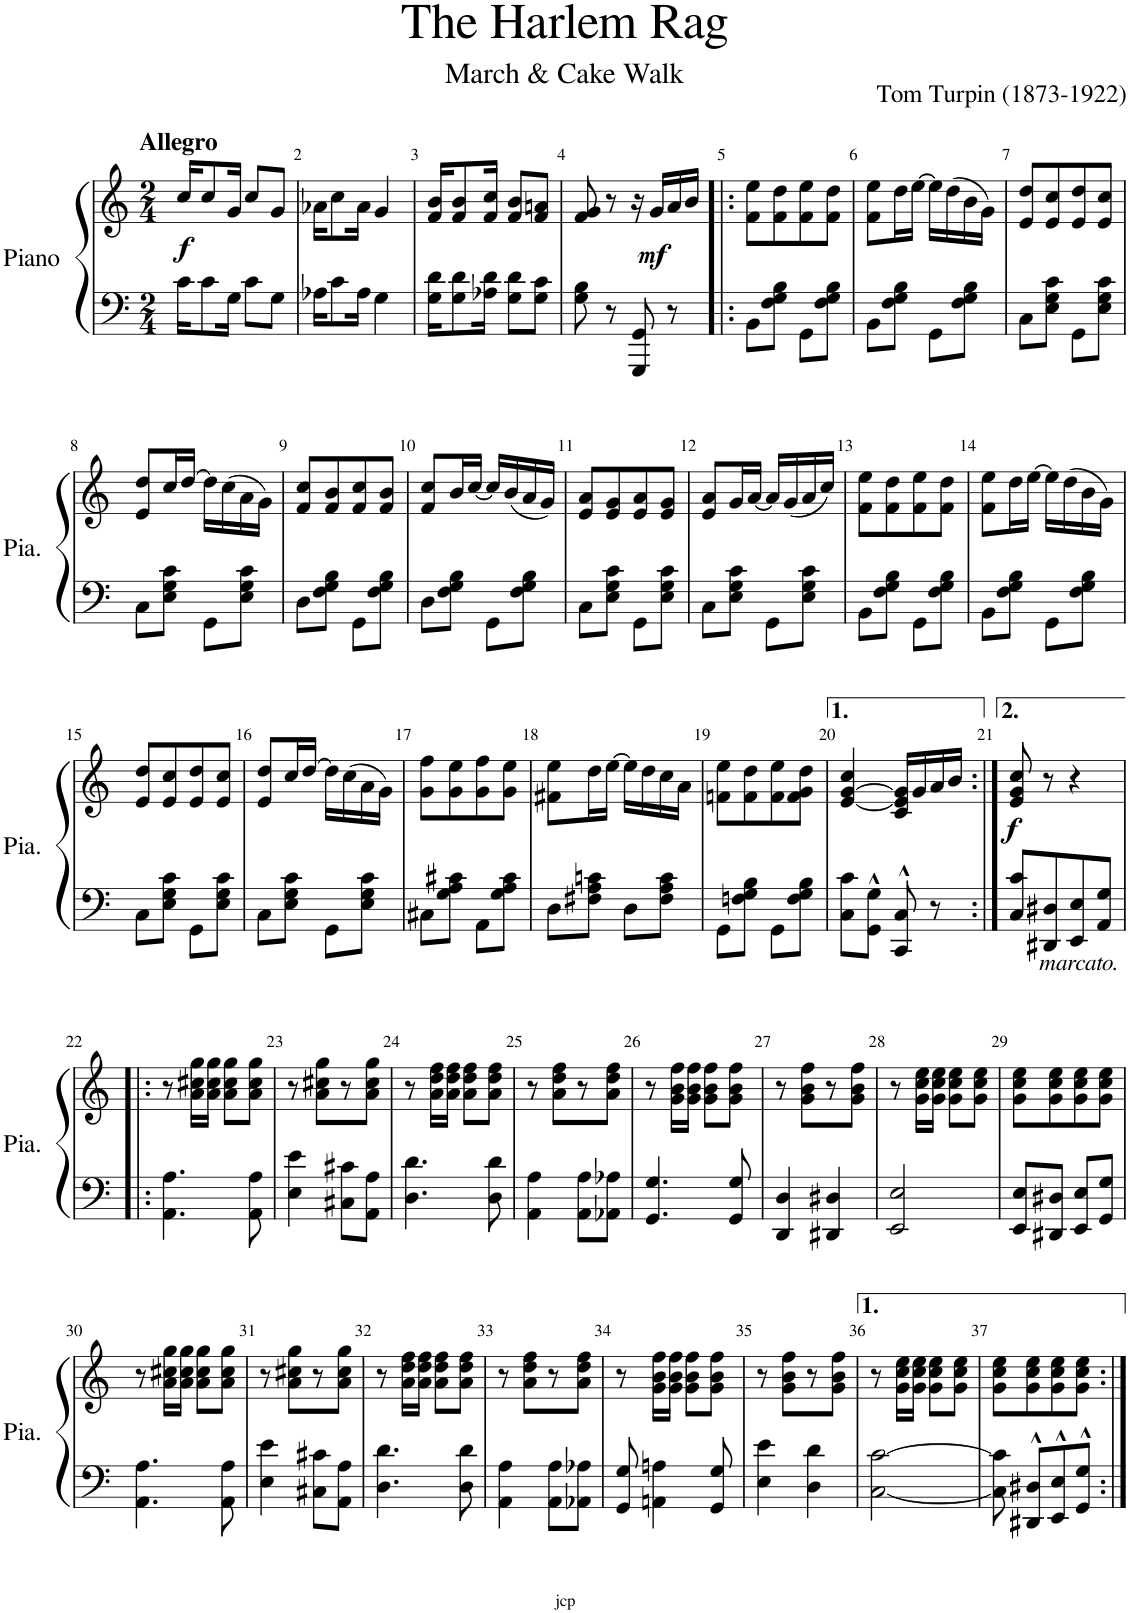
**kern	**kern	**dynam
*part1	*part1	*part1
*staff2	*staff1	*staff1/2
*I"Piano	*	*
*I'Pia.	*	*
*clefF4	*clefG2	*
*k[]	*k[]	*
*M2/4	*M2/4	*
=1	=1	=1
!	!LO:TX:a:B:t=Allegro	!
!	!	!LO:DY:b
16c\KL	16cc/KL	f
8c\	8cc/	.
16G\Jk	16g/Jk	.
8c\L	8cc/L	.
8G\J	8g/J	.
=2	=2	=2
16A-X\KL	16a-X\KL	.
8c\	8cc\	.
16A-\Jk	16a-\Jk	.
4G\	4g/	.
=3	=3	=3
16G\ 16d\KL	16f/ 16b/KL	.
8G\ 8d\	8f/ 8b/	.
16A-X\ 16d\Jk	16f/ 16cc/Jk	.
8G\ 8d\L	8f/ 8b/L	.
8G\ 8c\J	8f/ 8an/J	.
=4	=4	=4
8G\ 8B\	8f/ 8g/	.
8r	8r	.
8GGG/ 8GG/	16r	.
!	!	!LO:DY:b
.	16g/LL	mf
8r	16a/	.
.	16b/JJ	.
=5!|:	=5!|:	=5!|:
8BB\L	8f\ 8ee\L	.
8F\ 8G\ 8B\J	8f\ 8dd\	.
8GG\L	8f\ 8ee\	.
8F\ 8G\ 8B\J	8f\ 8dd\J	.
=6	=6	=6
8BB\L	8f\ 8ee\L	.
8F\ 8G\ 8B\J	16dd\L	.
.	[16ee\JJ	.
8GG\L	16ee\LL]	.
.	(16dd\	.
8F\ 8G\ 8B\J	16b\	.
.	16g\JJ)	.
=7	=7	=7
8C\L	8e/ 8dd/L	.
8E\ 8G\ 8c\J	8e/ 8cc/	.
8GG\L	8e/ 8dd/	.
8E\ 8G\ 8c\J	8e/ 8cc/J	.
!!LO:LB:g=z
=8	=8	=8
8C\L	8e/ 8dd/L	.
8E\ 8G\ 8c\J	16cc/L	.
.	[16dd/JJ	.
8GG\L	16dd\LL]	.
.	(16cc\	.
8E\ 8G\ 8c\J	16a\	.
.	16g\JJ)	.
=9	=9	=9
8D\L	8f/ 8cc/L	.
8F\ 8G\ 8B\J	8f/ 8b/	.
8GG\L	8f/ 8cc/	.
8F\ 8G\ 8B\J	8f/ 8b/J	.
=10	=10	=10
8D\L	8f/ 8cc/L	.
8F\ 8G\ 8B\J	16b/L	.
.	[16cc/JJ	.
8GG\L	16cc/LL]	.
.	(16b/	.
8F\ 8G\ 8B\J	16a/	.
.	16g/JJ)	.
=11	=11	=11
8C\L	8e/ 8a/L	.
8E\ 8G\ 8c\J	8e/ 8g/	.
8GG\L	8e/ 8a/	.
8E\ 8G\ 8c\J	8e/ 8g/J	.
=12	=12	=12
8C\L	8e/ 8a/L	.
8E\ 8G\ 8c\J	16g/L	.
.	[16a/JJ	.
8GG\L	16a/LL]	.
.	(16g/	.
8E\ 8G\ 8c\J	16a/	.
.	16cc/JJ)	.
=13	=13	=13
8BB\L	8f\ 8ee\L	.
8F\ 8G\ 8B\J	8f\ 8dd\	.
8GG\L	8f\ 8ee\	.
8F\ 8G\ 8B\J	8f\ 8dd\J	.
=14	=14	=14
8BB\L	8f\ 8ee\L	.
8F\ 8G\ 8B\J	16dd\L	.
.	[16ee\JJ	.
8GG\L	16ee\LL]	.
.	(16dd\	.
8F\ 8G\ 8B\J	16b\	.
.	16g\JJ)	.
!!LO:LB:g=z
=15	=15	=15
8C\L	8e/ 8dd/L	.
8E\ 8G\ 8c\J	8e/ 8cc/	.
8GG\L	8e/ 8dd/	.
8E\ 8G\ 8c\J	8e/ 8cc/J	.
=16	=16	=16
8C\L	8e/ 8dd/L	.
8E\ 8G\ 8c\J	16cc/L	.
.	[16dd/JJ	.
8GG\L	16dd\LL]	.
.	(16cc\	.
8E\ 8G\ 8c\J	16a\	.
.	16g\JJ)	.
=17	=17	=17
8C#X\L	8g\ 8ff\L	.
8G\ 8A\ 8c#X\J	8g\ 8ee\	.
8AA\L	8g\ 8ff\	.
8G\ 8A\ 8c#\J	8g\ 8ee\J	.
=18	=18	=18
8D\L	8f#X\ 8ee\L	.
8F#X\ 8A\ 8cn\J	16dd\L	.
.	[16ee\JJ	.
8D\L	16ee\LL]	.
.	16dd\	.
8F#\ 8A\ 8c\J	16cc\	.
.	16a\JJ	.
=19	=19	=19
8GG\L	8fn\ 8ee\L	.
8Fn\ 8G\ 8B\J	8f\ 8dd\	.
8GG\L	8f\ 8ee\	.
8F\ 8G\ 8B\J	8f\ 8g\ 8dd\J	.
=20	=20	=20
8C\ 8c\L	[4e/ [4g/ 4cc/	.
8GG\^^ 8G\^^J	.	.
8CC/^^ 8C/^^	16c/ 16e/] 16g/]LL	.
.	16g/	.
8r	16a/	.
.	16b/JJ	.
=21:|!	=21:|!	=21:|!
!LO:TX:b:i:t=marcato.	!	!
!	!	!LO:DY:b
8C/ 8c/L	8e/ 8g/ 8cc/	f
8DD#X/ 8D#X/	8r	.
8EE/ 8E/	4r	.
8AA/ 8G/J	.	.
!!LO:LB:g=z
=22!|:	=22!|:	=22!|:
4.AA\ 4.A\	8r	.
.	16a\ 16cc#X\ 16gg\LL	.
.	16a\ 16cc#\ 16gg\JJ	.
.	8a\ 8cc#\ 8gg\L	.
8AA\ 8A\	8a\ 8cc#\ 8gg\J	.
=23	=23	=23
4E\ 4e\	8r	.
.	8a\ 8cc#X\ 8gg\L	.
8C#X\ 8c#X\L	8r	.
8AA\ 8A\J	8a\ 8cc#\ 8gg\J	.
=24	=24	=24
4.D\ 4.d\	8r	.
.	16a\ 16dd\ 16ff\LL	.
.	16a\ 16dd\ 16ff\JJ	.
.	8a\ 8dd\ 8ff\L	.
8D\ 8d\	8a\ 8dd\ 8ff\J	.
=25	=25	=25
4AA\ 4A\	8r	.
.	8a\ 8dd\ 8ff\L	.
8AA\ 8A\L	8r	.
8AA-X\ 8A-X\J	8a\ 8dd\ 8ff\J	.
=26	=26	=26
4.GG/ 4.G/	8r	.
.	16g\ 16b\ 16ff\LL	.
.	16g\ 16b\ 16ff\JJ	.
.	8g\ 8b\ 8ff\L	.
8GG/ 8G/	8g\ 8b\ 8ff\J	.
=27	=27	=27
4DD/ 4D/	8r	.
.	8g\ 8b\ 8ff\L	.
4DD#X/ 4D#X/	8r	.
.	8g\ 8b\ 8ff\J	.
=28	=28	=28
2EE/ 2E/	8r	.
.	16g\ 16cc\ 16ee\LL	.
.	16g\ 16cc\ 16ee\JJ	.
.	8g\ 8cc\ 8ee\L	.
.	8g\ 8cc\ 8ee\J	.
=29	=29	=29
8EE/ 8E/L	8g\ 8cc\ 8ee\L	.
8DD#X/ 8D#X/J	8g\ 8cc\ 8ee\	.
8EE/ 8E/L	8g\ 8cc\ 8ee\	.
8GG/ 8G/J	8g\ 8cc\ 8ee\J	.
!!LO:LB:g=z
=30	=30	=30
4.AA\ 4.A\	8r	.
.	16a\ 16cc#X\ 16gg\LL	.
.	16a\ 16cc#\ 16gg\JJ	.
.	8a\ 8cc#\ 8gg\L	.
8AA\ 8A\	8a\ 8cc#\ 8gg\J	.
=31	=31	=31
4E\ 4e\	8r	.
.	8a\ 8cc#X\ 8gg\L	.
8C#X\ 8c#X\L	8r	.
8AA\ 8A\J	8a\ 8cc#\ 8gg\J	.
=32	=32	=32
4.D\ 4.d\	8r	.
.	16a\ 16dd\ 16ff\LL	.
.	16a\ 16dd\ 16ff\JJ	.
.	8a\ 8dd\ 8ff\L	.
8D\ 8d\	8a\ 8dd\ 8ff\J	.
=33	=33	=33
4AA\ 4A\	8r	.
.	8a\ 8dd\ 8ff\L	.
8AA\ 8A\L	8r	.
8AA-X\ 8A-X\J	8a\ 8dd\ 8ff\J	.
=34	=34	=34
8GG/ 8G/	8r	.
4AAn\ 4An\	16g\ 16b\ 16ff\LL	.
.	16g\ 16b\ 16ff\JJ	.
.	8g\ 8b\ 8ff\L	.
8GG/ 8G/	8g\ 8b\ 8ff\J	.
=35	=35	=35
4E\ 4e\	8r	.
.	8g\ 8b\ 8ff\L	.
4D\ 4d\	8r	.
.	8g\ 8b\ 8ff\J	.
=36	=36	=36
[2C\ [2c\	8r	.
.	16g\ 16cc\ 16ee\LL	.
.	16g\ 16cc\ 16ee\JJ	.
.	8g\ 8cc\ 8ee\L	.
.	8g\ 8cc\ 8ee\J	.
=37	=37	=37
8C\] 8c\]	8g\ 8cc\ 8ee\L	.
8DD#X/^^ 8D#X/^^L	8g\ 8cc\ 8ee\	.
8EE/^^ 8E/^^	8g\ 8cc\ 8ee\	.
8GG/^^ 8G/^^J	8g\ 8cc\ 8ee\J	.
=:|!	=:|!	=:|!
*-	*-	*-
